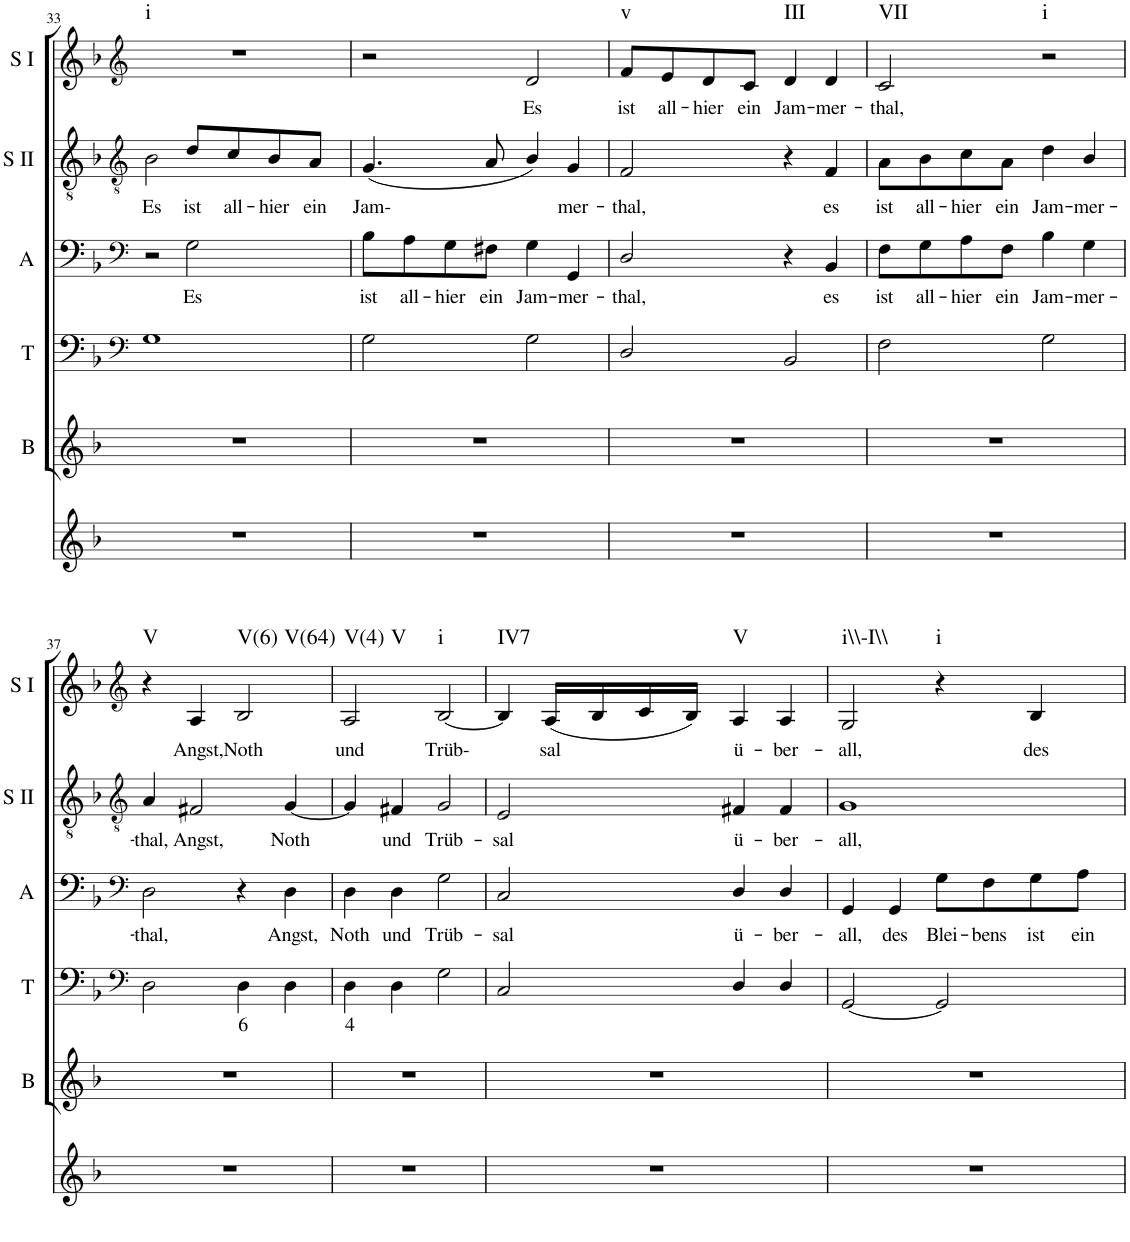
**kern	**kern	**kern	**text	**kern	**text	**kern	**text	**kern	**text	**harte
*part6	*part5	*part4	*part4	*part3	*part3	*part2	*part2	*part1	*part1	*part1
*staff6	*staff5	*staff4	*staff4	*staff3	*staff3	*staff2	*staff2	*staff1	*staff1	*
*I"Continuo	*I"Bass	*I"Tenor	*	*I"Alto	*	*I"Soprano II	*	*I"Soprano I	*	*
*	*I'B	*I'T	*	*I'A	*	*I'S II	*	*I'S I	*	*
!!LO:PB:g=z
*clefG2	*clefG2	*clefF4	*	*clefF4	*	*clefGv2	*	*clefG2	*	*
*k[b-]	*k[b-]	*k[b-]	*	*k[b-]	*	*k[b-]	*	*k[b-]	*	*
*M4/4	*M4/4	*M4/4	*	*M4/4	*	*M4/4	*	*M4/4	*	*
=33	=33	=33	=33	=33	=33	=33	=33	=33	=33	=33
!	!	!	!	!	!	!	!LO:LY:b	!	!	!LO:H:kt=i
1r	1r	1G	.	2r	.	2B-\	Es	1r	.	N
!	!	!	!	!	!LO:LY:b	!	!LO:LY:b	!	!	!
.	.	.	.	2G\	Es	8d/L	ist	.	.	.
!	!	!	!	!	!	!	!LO:LY:b	!	!	!
.	.	.	.	.	.	8c/	all-	.	.	.
!	!	!	!	!	!	!	!LO:LY:b	!	!	!
.	.	.	.	.	.	8B-/	hier	.	.	.
!	!	!	!	!	!	!	!LO:LY:b	!	!	!
.	.	.	.	.	.	8A/J	ein	.	.	.
=34	=34	=34	=34	=34	=34	=34	=34	=34	=34	=34
!	!	!	!	!	!LO:LY:b	!	!LO:LY:b	!	!	!
1r	1r	2G\	.	8B-\L	ist	(4.G/	Jam-	2r	.	.
!	!	!	!	!	!LO:LY:b	!	!	!	!	!
.	.	.	.	8A\	all-	.	.	.	.	.
!	!	!	!	!	!LO:LY:b	!	!	!	!	!
.	.	.	.	8G\	hier	.	.	.	.	.
!	!	!	!	!	!LO:LY:b	!	!	!	!	!
.	.	.	.	8F#X\J	ein	8A/	.	.	.	.
!	!	!	!	!	!LO:LY:b	!	!	!	!LO:LY:b	!
.	.	2G\	.	4G\	Jam-	4B-/)	.	2d/	Es	.
!	!	!	!	!	!LO:LY:b	!	!LO:LY:b	!	!	!
.	.	.	.	4GG/	mer-	4G/	mer-	.	.	.
=35	=35	=35	=35	=35	=35	=35	=35	=35	=35	=35
!	!	!	!	!	!LO:LY:b	!	!LO:LY:b	!	!LO:LY:b	!LO:H:kt=v
1r	1r	2D/	.	2D/	thal,	2F/	thal,	8f/L	ist	N
!	!	!	!	!	!	!	!	!	!LO:LY:b	!
.	.	.	.	.	.	.	.	8e/	all-	.
!	!	!	!	!	!	!	!	!	!LO:LY:b	!
.	.	.	.	.	.	.	.	8d/	hier	.
!	!	!	!	!	!	!	!	!	!LO:LY:b	!
.	.	.	.	.	.	.	.	8c/J	ein	.
!	!	!	!	!	!	!	!	!	!LO:LY:b	!LO:H:kt=III
.	.	2BB-/	.	4r	.	4r	.	4d/	Jam-	N
!	!	!	!	!	!LO:LY:b	!	!LO:LY:b	!	!LO:LY:b	!
.	.	.	.	4BB-/	es	4F/	es	4d/	mer-	.
=36	=36	=36	=36	=36	=36	=36	=36	=36	=36	=36
!	!	!	!	!	!LO:LY:b	!	!LO:LY:b	!	!LO:LY:b	!LO:H:kt=VII
1r	1r	2F\	.	8F\L	ist	8A\L	ist	2c/	thal,	N
!	!	!	!	!	!LO:LY:b	!	!LO:LY:b	!	!	!
.	.	.	.	8G\	all-	8B-\	all-	.	.	.
!	!	!	!	!	!LO:LY:b	!	!LO:LY:b	!	!	!
.	.	.	.	8A\	hier	8c\	hier	.	.	.
!	!	!	!	!	!LO:LY:b	!	!LO:LY:b	!	!	!
.	.	.	.	8F\J	ein	8A\J	ein	.	.	.
!	!	!	!	!	!LO:LY:b	!	!LO:LY:b	!	!	!LO:H:kt=i
.	.	2G\	.	4B-\	Jam-	4d\	Jam-	2r	.	N
!	!	!	!	!	!LO:LY:b	!	!LO:LY:b	!	!	!
.	.	.	.	4G\	mer-	4B-/	mer-	.	.	.
!!LO:LB:g=z
=37	=37	=37	=37	=37	=37	=37	=37	=37	=37	=37
*	*	*clefF4	*	*clefF4	*	*clefGv2	*	*clefG2	*	*
!	!	!	!	!	!LO:LY:b	!	!LO:LY:b	!	!	!LO:H:kt=V
1r	1r	2D\	.	2D\	thal,	4A/	thal,	4r	.	N
!	!	!	!	!	!	!	!LO:LY:b	!	!LO:LY:b	!
.	.	.	.	.	.	2F#X/	Angst,	4A/	Angst,	.
!	!	!	!LO:LY:b	!	!	!	!	!	!LO:LY:b	!LO:H:n=1:kt=V(6)
!	!	!	!	!	!	!	!	!	!	!LO:H:n=2:kt=V(64)
.	.	4D\	6	4r	.	.	.	2B-/	Noth	N N
!	!	!	!	!	!LO:LY:b	!	!LO:LY:b	!	!	!
.	.	4D\	.	4D\	Angst,	[4G/	Noth	.	.	.
=38	=38	=38	=38	=38	=38	=38	=38	=38	=38	=38
!	!	!	!LO:LY:b	!	!LO:LY:b	!	!	!	!LO:LY:b	!LO:H:n=1:kt=V(4)
!	!	!	!	!	!	!	!	!	!	!LO:H:n=2:kt=V
1r	1r	4D\	4	4D\	Noth	4G/]	.	2A/	und	N N
!	!	!	!	!	!LO:LY:b	!	!LO:LY:b	!	!	!
.	.	4D\	.	4D\	und	4F#X/	und	.	.	.
!	!	!	!	!	!LO:LY:b	!	!LO:LY:b	!	!LO:LY:b	!LO:H:kt=i
.	.	2G\	.	2G\	Trüb-	2G/	Trüb-	[2B-/	Trüb-	N
=39	=39	=39	=39	=39	=39	=39	=39	=39	=39	=39
!	!	!	!	!	!LO:LY:b	!	!LO:LY:b	!	!	!LO:H:kt=IV7
1r	1r	2C/	.	2C/	sal	2E/	sal	4B-/]	.	N
!	!	!	!	!	!	!	!	!	!LO:LY:b	!
.	.	.	.	.	.	.	.	(16A/LL	sal	.
.	.	.	.	.	.	.	.	16B-/	.	.
.	.	.	.	.	.	.	.	16c/	.	.
.	.	.	.	.	.	.	.	16B-/JJ)	.	.
!	!	!	!	!	!LO:LY:b	!	!LO:LY:b	!	!LO:LY:b	!LO:H:kt=V
.	.	4D/	.	4D/	ü-	4F#X/	ü-	4A/	ü-	N
!	!	!	!	!	!LO:LY:b	!	!LO:LY:b	!	!LO:LY:b	!
.	.	4D/	.	4D/	ber-	4F#/	ber-	4A/	ber-	.
=40	=40	=40	=40	=40	=40	=40	=40	=40	=40	=40
!	!	!	!	!	!LO:LY:b	!	!LO:LY:b	!	!LO:LY:b	!LO:H:kt=i\\-I\\
1r	1r	[2GG/	.	4GG/	all,	1G	all,	2G/	all,	N
!	!	!	!	!	!LO:LY:b	!	!	!	!	!
.	.	.	.	4GG/	des	.	.	.	.	.
!	!	!	!	!	!LO:LY:b	!	!	!	!	!LO:H:kt=i
.	.	2GG/]	.	8G\L	Blei-	.	.	4r	.	N
!	!	!	!	!	!LO:LY:b	!	!	!	!	!
.	.	.	.	8F\	bens	.	.	.	.	.
!	!	!	!	!	!LO:LY:b	!	!	!	!LO:LY:b	!
.	.	.	.	8G\	ist	.	.	4B-/	des	.
!	!	!	!	!	!LO:LY:b	!	!	!	!	!
.	.	.	.	8A\J	ein	.	.	.	.	.
=	=	=	=	=	=	=	=	=	=	=
*-	*-	*-	*-	*-	*-	*-	*-	*-	*-	*-
